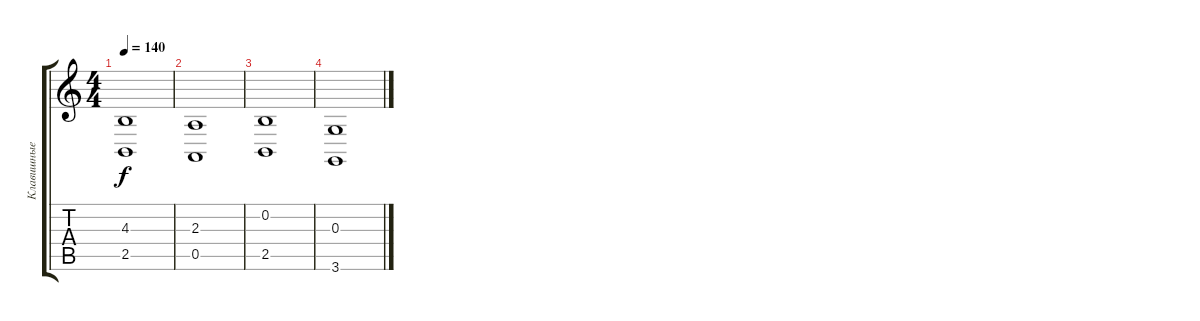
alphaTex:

\track ("Клавишные 3" "Клавишные ") {instrument electricgrandpiano}
\staff {score tabs}
\tuning (E4 B3 G3 D3 A2 E2) {hide}
\ts (4 4)
\tempo 140
\clef g2
\ks c
(4.3 2.5).1{dy f} |
(2.3 0.5).1 |
(0.2 2.5).1 |
(0.3 3.6).1
